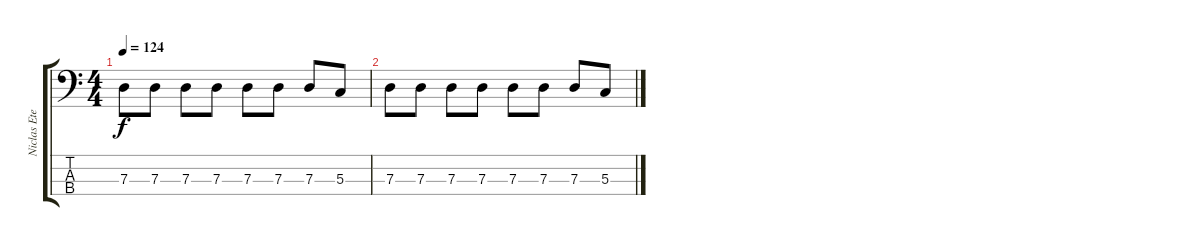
\track ("Niclas Etelävuori" "Niclas Ete") {instrument electricbasspick}
\staff {score tabs}
\tuning (F2 C2 G1 D1) {hide}
\ts (4 4)
\tempo 124
\clef f4
\ks c
7.3.8{dy f} 7.3.8 7.3.8 7.3.8 7.3.8 7.3.8 7.3.8 5.3.8 |
7.3.8 7.3.8 7.3.8 7.3.8 7.3.8 7.3.8 7.3.8 5.3.8
